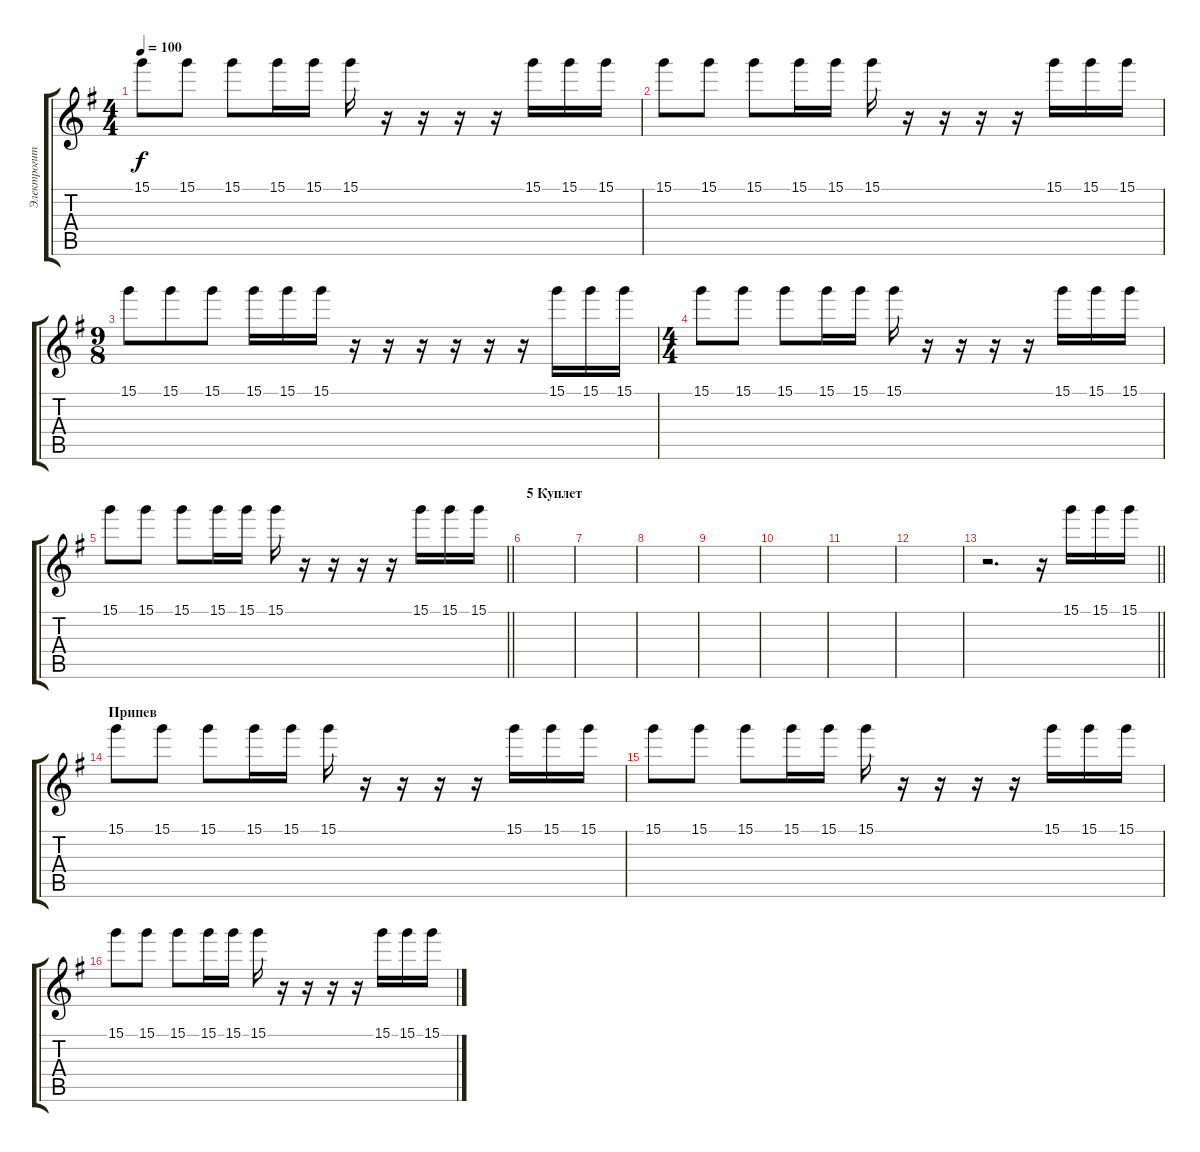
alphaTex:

\track ("Электрогитара" "Электрогит") {instrument guitarharmonics}
\staff {score tabs}
\tuning (E4 B3 G3 D3 A2 E2) {hide}
\ts (4 4)
\tempo 100
\clef g2
\ks eminor
15.1.8{dy f} 15.1.8 15.1.8 15.1.16 15.1.16 15.1.16 r.16 r.16 r.16 r.16 15.1.16 15.1.16 15.1.16 |
15.1.8 15.1.8 15.1.8 15.1.16 15.1.16 15.1.16 r.16 r.16 r.16 r.16 15.1.16 15.1.16 15.1.16 |
\ts (9 8)
15.1.8 15.1.8 15.1.8 15.1.16 15.1.16 15.1.16 r.16 r.16 r.16 r.16 r.16 r.16 15.1.16 15.1.16 15.1.16 |
\ts (4 4)
15.1.8 15.1.8 15.1.8 15.1.16 15.1.16 15.1.16 r.16 r.16 r.16 r.16 15.1.16 15.1.16 15.1.16 |
\barLineRight lightlight
15.1.8 15.1.8 15.1.8 15.1.16 15.1.16 15.1.16 r.16 r.16 r.16 r.16 15.1.16 15.1.16 15.1.16 |
\section ("" "5 Куплет")
|
|
|
|
|
|
|
\barLineRight lightlight
r.2{d} r.16 15.1.16 15.1.16 15.1.16 |
\section ("" "Припев")
15.1.8 15.1.8 15.1.8 15.1.16 15.1.16 15.1.16 r.16 r.16 r.16 r.16 15.1.16 15.1.16 15.1.16 |
15.1.8 15.1.8 15.1.8 15.1.16 15.1.16 15.1.16 r.16 r.16 r.16 r.16 15.1.16 15.1.16 15.1.16 |
15.1.8 15.1.8 15.1.8 15.1.16 15.1.16 15.1.16 r.16 r.16 r.16 r.16 15.1.16 15.1.16 15.1.16
